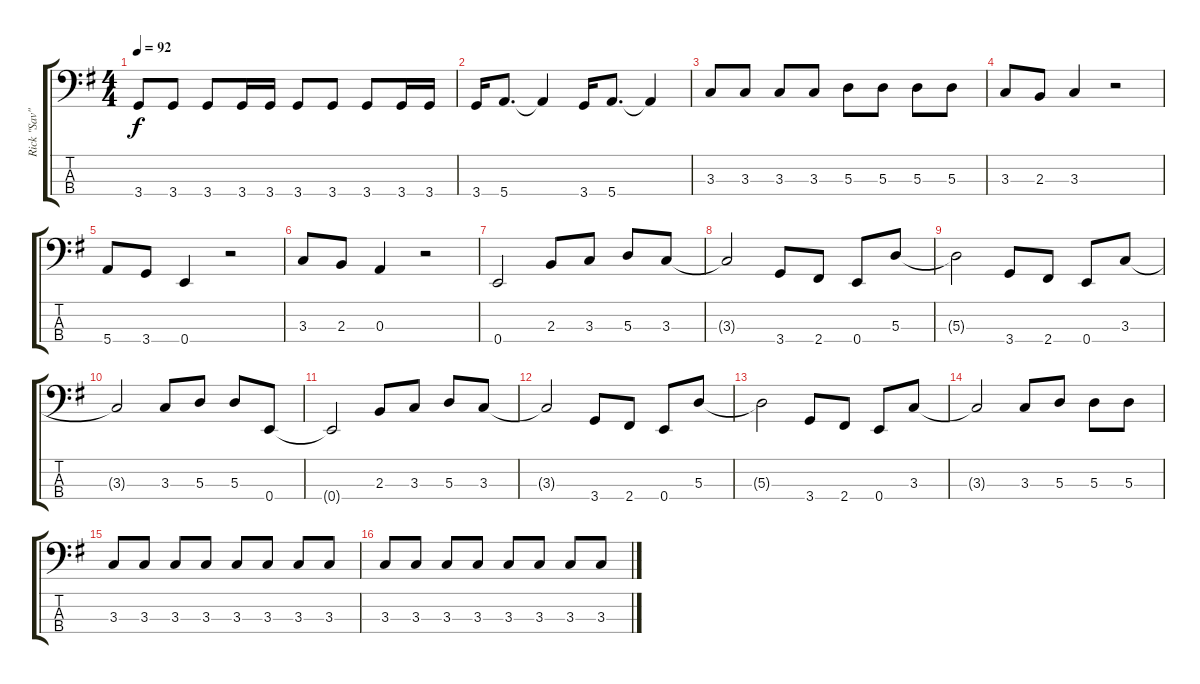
\track ("Rick \"Sav\" Savage" "Rick \"Sav\"") {instrument slapbass1}
\staff {score tabs}
\tuning (G2 D2 A1 E1) {hide}
\ts (4 4)
\tempo 92
\clef f4
\ks eminor
3.4.8{dy f} 3.4.8 3.4.8 3.4.16 3.4.16 3.4.8 3.4.8 3.4.8 3.4.16 3.4.16 |
3.4.16 5.4.8{d} 5.4{t}.4 3.4.16 5.4.8{d} 5.4{t}.4 |
3.3.8 3.3.8 3.3.8 3.3.8 5.3.8 5.3.8 5.3.8 5.3.8 |
3.3.8 2.3.8 3.3.4 r.2 |
5.4.8 3.4.8 0.4.4 r.2 |
3.3.8 2.3.8 0.3.4 r.2 |
0.4.2 2.3.8 3.3.8 5.3.8 3.3.8 |
3.3{t}.2 3.4.8 2.4.8 0.4.8 5.3.8 |
5.3{t}.2 3.4.8 2.4.8 0.4.8 3.3.8 |
3.3{t}.2 3.3.8 5.3.8 5.3.8 0.4.8 |
0.4{t}.2 2.3.8 3.3.8 5.3.8 3.3.8 |
3.3{t}.2 3.4.8 2.4.8 0.4.8 5.3.8 |
5.3{t}.2 3.4.8 2.4.8 0.4.8 3.3.8 |
3.3{t}.2 3.3.8 5.3.8 5.3.8 5.3.8 |
3.3.8 3.3.8 3.3.8 3.3.8 3.3.8 3.3.8 3.3.8 3.3.8 |
3.3.8 3.3.8 3.3.8 3.3.8 3.3.8 3.3.8 3.3.8 3.3.8
